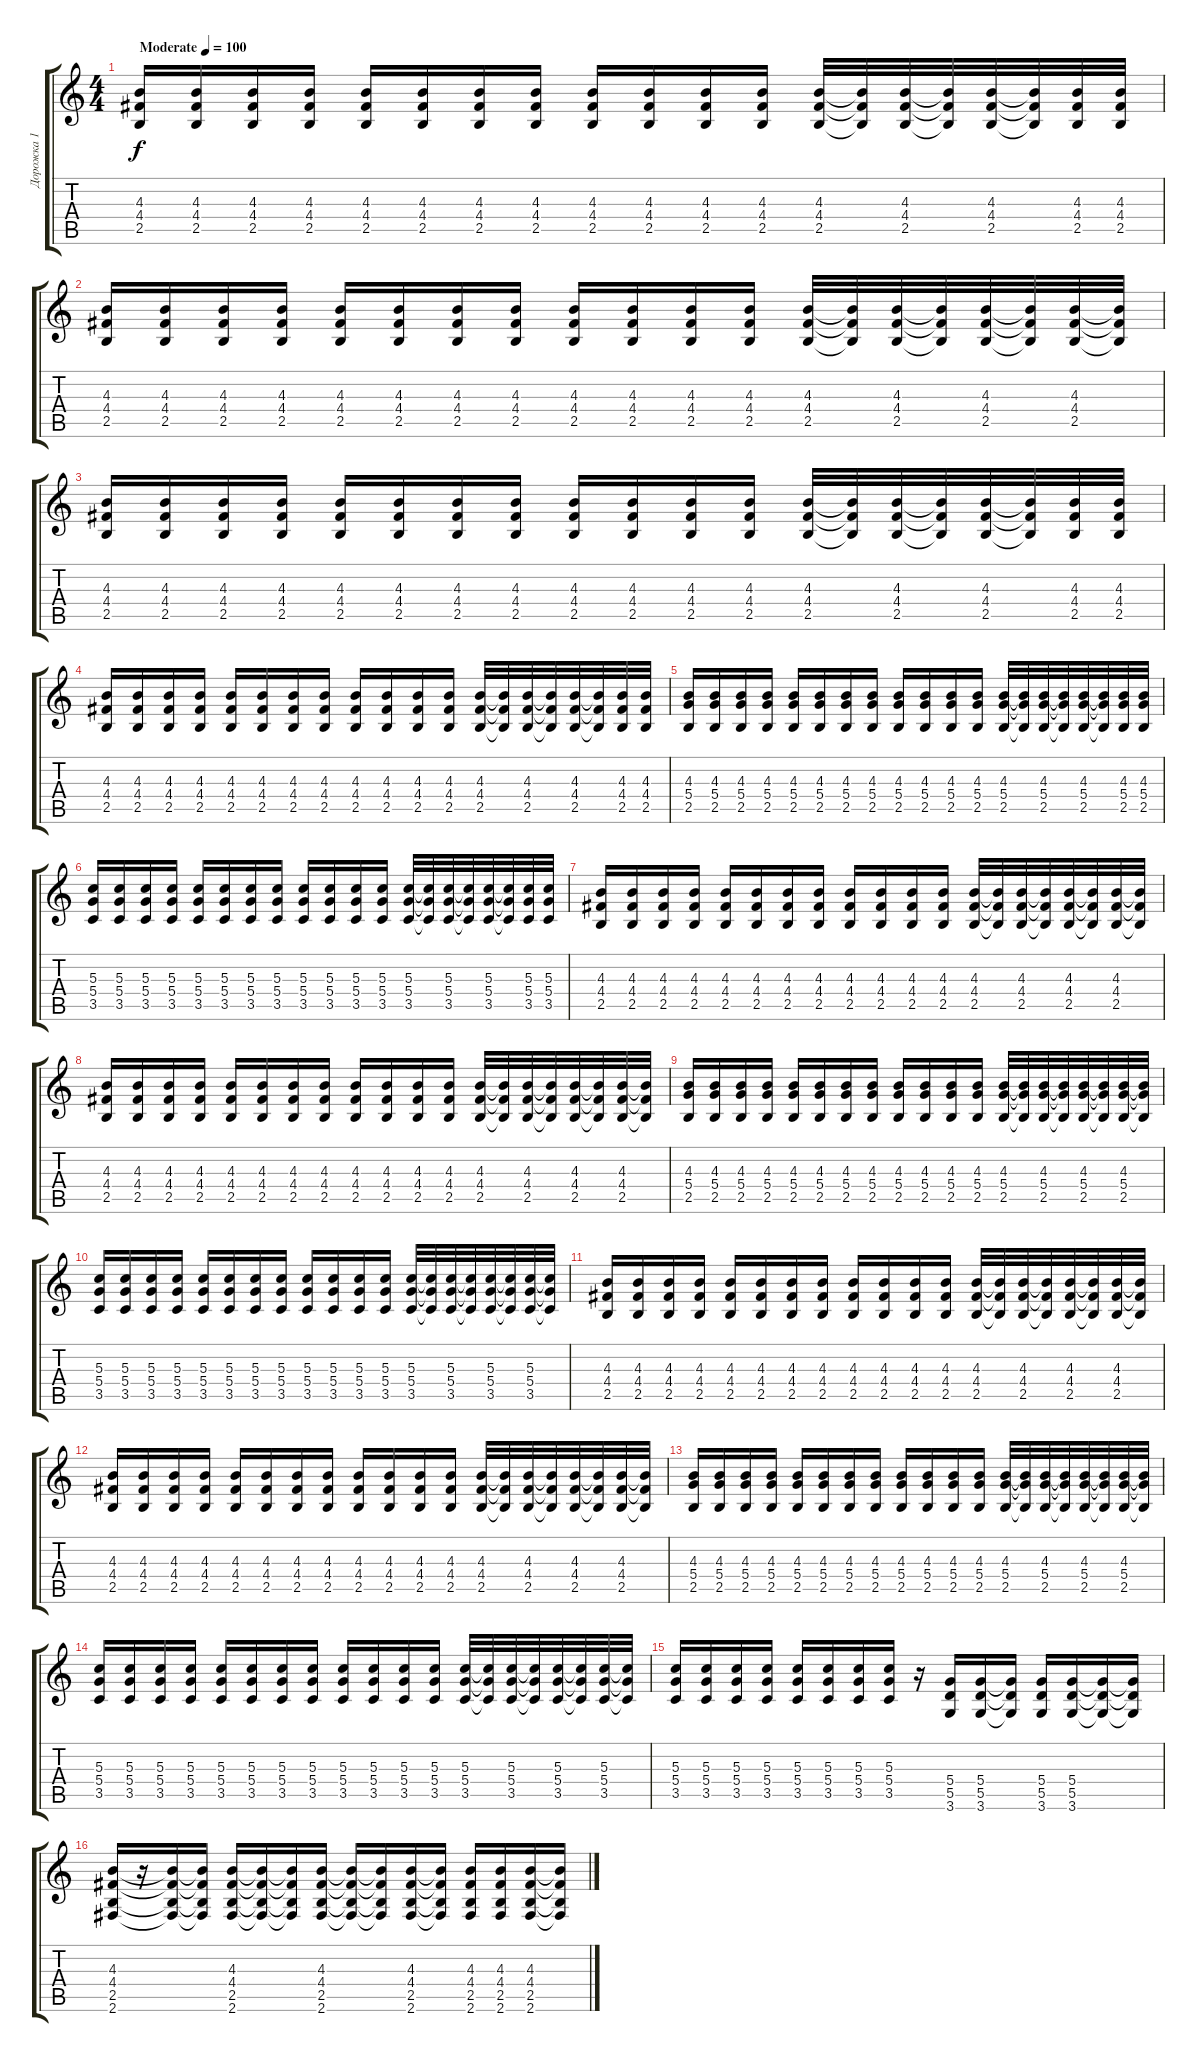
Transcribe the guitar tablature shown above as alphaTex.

\track ("Дорожка 1" "Дорожка 1") {instrument acousticguitarsteel}
\staff {score tabs}
\tuning (E4 B3 G3 D3 A2 E2) {hide}
\ts (4 4)
\tempo (100 "Moderate")
\clef g2
\ks c
(4.3 4.4 2.5).16{dy f instrument acousticguitarsteel} (4.3 4.4 2.5).16 (4.3 4.4 2.5).16 (4.3 4.4 2.5).16 (4.3 4.4 2.5).16 (4.3 4.4 2.5).16 (4.3 4.4 2.5).16 (4.3 4.4 2.5).16 (4.3 4.4 2.5).16 (4.3 4.4 2.5).16 (4.3 4.4 2.5).16 (4.3 4.4 2.5).16 (4.3 4.4 2.5).32 (4.3{t} 4.4{t} 2.5{t}).32 (4.3 4.4 2.5).32 (4.3{t} 4.4{t} 2.5{t}).32 (4.3 4.4 2.5).32 (4.3{t} 4.4{t} 2.5{t}).32 (4.3 4.4 2.5).32 (4.3 4.4 2.5).32 |
(4.3 4.4 2.5).16 (4.3 4.4 2.5).16 (4.3 4.4 2.5).16 (4.3 4.4 2.5).16 (4.3 4.4 2.5).16 (4.3 4.4 2.5).16 (4.3 4.4 2.5).16 (4.3 4.4 2.5).16 (4.3 4.4 2.5).16 (4.3 4.4 2.5).16 (4.3 4.4 2.5).16 (4.3 4.4 2.5).16 (4.3 4.4 2.5).32 (4.3{t} 4.4{t} 2.5{t}).32 (4.3 4.4 2.5).32 (4.3{t} 4.4{t} 2.5{t}).32 (4.3 4.4 2.5).32 (4.3{t} 4.4{t} 2.5{t}).32 (4.3 4.4 2.5).32 (4.3{t} 4.4{t} 2.5{t}).32 |
(4.3 4.4 2.5).16 (4.3 4.4 2.5).16 (4.3 4.4 2.5).16 (4.3 4.4 2.5).16 (4.3 4.4 2.5).16 (4.3 4.4 2.5).16 (4.3 4.4 2.5).16 (4.3 4.4 2.5).16 (4.3 4.4 2.5).16 (4.3 4.4 2.5).16 (4.3 4.4 2.5).16 (4.3 4.4 2.5).16 (4.3 4.4 2.5).32 (4.3{t} 4.4{t} 2.5{t}).32 (4.3 4.4 2.5).32 (4.3{t} 4.4{t} 2.5{t}).32 (4.3 4.4 2.5).32 (4.3{t} 4.4{t} 2.5{t}).32 (4.3 4.4 2.5).32 (4.3 4.4 2.5).32 |
(4.3 4.4 2.5).16 (4.3 4.4 2.5).16 (4.3 4.4 2.5).16 (4.3 4.4 2.5).16 (4.3 4.4 2.5).16 (4.3 4.4 2.5).16 (4.3 4.4 2.5).16 (4.3 4.4 2.5).16 (4.3 4.4 2.5).16 (4.3 4.4 2.5).16 (4.3 4.4 2.5).16 (4.3 4.4 2.5).16 (4.3 4.4 2.5).32 (4.3{t} 4.4{t} 2.5{t}).32 (4.3 4.4 2.5).32 (4.3{t} 4.4{t} 2.5{t}).32 (4.3 4.4 2.5).32 (4.3{t} 4.4{t} 2.5{t}).32 (4.3 4.4 2.5).32 (4.3 4.4 2.5).32 |
(4.3 5.4 2.5).16 (4.3 5.4 2.5).16 (4.3 5.4 2.5).16 (4.3 5.4 2.5).16 (4.3 5.4 2.5).16 (4.3 5.4 2.5).16 (4.3 5.4 2.5).16 (4.3 5.4 2.5).16 (4.3 5.4 2.5).16 (4.3 5.4 2.5).16 (4.3 5.4 2.5).16 (4.3 5.4 2.5).16 (4.3 5.4 2.5).32 (4.3{t} 5.4{t} 2.5{t}).32 (4.3 5.4 2.5).32 (4.3{t} 5.4{t} 2.5{t}).32 (4.3 5.4 2.5).32 (4.3{t} 5.4{t} 2.5{t}).32 (4.3 5.4 2.5).32 (4.3 5.4 2.5).32 |
(5.3 5.4 3.5).16 (5.3 5.4 3.5).16 (5.3 5.4 3.5).16 (5.3 5.4 3.5).16 (5.3 5.4 3.5).16 (5.3 5.4 3.5).16 (5.3 5.4 3.5).16 (5.3 5.4 3.5).16 (5.3 5.4 3.5).16 (5.3 5.4 3.5).16 (5.3 5.4 3.5).16 (5.3 5.4 3.5).16 (5.3 5.4 3.5).32 (5.3{t} 5.4{t} 3.5{t}).32 (5.3 5.4 3.5).32 (5.3{t} 5.4{t} 3.5{t}).32 (5.3 5.4 3.5).32 (5.3{t} 5.4{t} 3.5{t}).32 (5.3 5.4 3.5).32 (5.3 5.4 3.5).32 |
(4.3 4.4 2.5).16 (4.3 4.4 2.5).16 (4.3 4.4 2.5).16 (4.3 4.4 2.5).16 (4.3 4.4 2.5).16 (4.3 4.4 2.5).16 (4.3 4.4 2.5).16 (4.3 4.4 2.5).16 (4.3 4.4 2.5).16 (4.3 4.4 2.5).16 (4.3 4.4 2.5).16 (4.3 4.4 2.5).16 (4.3 4.4 2.5).32 (4.3{t} 4.4{t} 2.5{t}).32 (4.3 4.4 2.5).32 (4.3{t} 4.4{t} 2.5{t}).32 (4.3 4.4 2.5).32 (4.3{t} 4.4{t} 2.5{t}).32 (4.3 4.4 2.5).32 (4.3{t} 4.4{t} 2.5{t}).32 |
(4.3 4.4 2.5).16 (4.3 4.4 2.5).16 (4.3 4.4 2.5).16 (4.3 4.4 2.5).16 (4.3 4.4 2.5).16 (4.3 4.4 2.5).16 (4.3 4.4 2.5).16 (4.3 4.4 2.5).16 (4.3 4.4 2.5).16 (4.3 4.4 2.5).16 (4.3 4.4 2.5).16 (4.3 4.4 2.5).16 (4.3 4.4 2.5).32 (4.3{t} 4.4{t} 2.5{t}).32 (4.3 4.4 2.5).32 (4.3{t} 4.4{t} 2.5{t}).32 (4.3 4.4 2.5).32 (4.3{t} 4.4{t} 2.5{t}).32 (4.3 4.4 2.5).32 (4.3{t} 4.4{t} 2.5{t}).32 |
(4.3 5.4 2.5).16 (4.3 5.4 2.5).16 (4.3 5.4 2.5).16 (4.3 5.4 2.5).16 (4.3 5.4 2.5).16 (4.3 5.4 2.5).16 (4.3 5.4 2.5).16 (4.3 5.4 2.5).16 (4.3 5.4 2.5).16 (4.3 5.4 2.5).16 (4.3 5.4 2.5).16 (4.3 5.4 2.5).16 (4.3 5.4 2.5).32 (4.3{t} 5.4{t} 2.5{t}).32 (4.3 5.4 2.5).32 (4.3{t} 5.4{t} 2.5{t}).32 (4.3 5.4 2.5).32 (4.3{t} 5.4{t} 2.5{t}).32 (4.3 5.4 2.5).32 (4.3{t} 5.4{t} 2.5{t}).32 |
(5.3 5.4 3.5).16 (5.3 5.4 3.5).16 (5.3 5.4 3.5).16 (5.3 5.4 3.5).16 (5.3 5.4 3.5).16 (5.3 5.4 3.5).16 (5.3 5.4 3.5).16 (5.3 5.4 3.5).16 (5.3 5.4 3.5).16 (5.3 5.4 3.5).16 (5.3 5.4 3.5).16 (5.3 5.4 3.5).16 (5.3 5.4 3.5).32 (5.3{t} 5.4{t} 3.5{t}).32 (5.3 5.4 3.5).32 (5.3{t} 5.4{t} 3.5{t}).32 (5.3 5.4 3.5).32 (5.3{t} 5.4{t} 3.5{t}).32 (5.3 5.4 3.5).32 (5.3{t} 5.4{t} 3.5{t}).32 |
(4.3 4.4 2.5).16 (4.3 4.4 2.5).16 (4.3 4.4 2.5).16 (4.3 4.4 2.5).16 (4.3 4.4 2.5).16 (4.3 4.4 2.5).16 (4.3 4.4 2.5).16 (4.3 4.4 2.5).16 (4.3 4.4 2.5).16 (4.3 4.4 2.5).16 (4.3 4.4 2.5).16 (4.3 4.4 2.5).16 (4.3 4.4 2.5).32 (4.3{t} 4.4{t} 2.5{t}).32 (4.3 4.4 2.5).32 (4.3{t} 4.4{t} 2.5{t}).32 (4.3 4.4 2.5).32 (4.3{t} 4.4{t} 2.5{t}).32 (4.3 4.4 2.5).32 (4.3{t} 4.4{t} 2.5{t}).32 |
(4.3 4.4 2.5).16 (4.3 4.4 2.5).16 (4.3 4.4 2.5).16 (4.3 4.4 2.5).16 (4.3 4.4 2.5).16 (4.3 4.4 2.5).16 (4.3 4.4 2.5).16 (4.3 4.4 2.5).16 (4.3 4.4 2.5).16 (4.3 4.4 2.5).16 (4.3 4.4 2.5).16 (4.3 4.4 2.5).16 (4.3 4.4 2.5).32 (4.3{t} 4.4{t} 2.5{t}).32 (4.3 4.4 2.5).32 (4.3{t} 4.4{t} 2.5{t}).32 (4.3 4.4 2.5).32 (4.3{t} 4.4{t} 2.5{t}).32 (4.3 4.4 2.5).32 (4.3{t} 4.4{t} 2.5{t}).32 |
(4.3 5.4 2.5).16 (4.3 5.4 2.5).16 (4.3 5.4 2.5).16 (4.3 5.4 2.5).16 (4.3 5.4 2.5).16 (4.3 5.4 2.5).16 (4.3 5.4 2.5).16 (4.3 5.4 2.5).16 (4.3 5.4 2.5).16 (4.3 5.4 2.5).16 (4.3 5.4 2.5).16 (4.3 5.4 2.5).16 (4.3 5.4 2.5).32 (4.3{t} 5.4{t} 2.5{t}).32 (4.3 5.4 2.5).32 (4.3{t} 5.4{t} 2.5{t}).32 (4.3 5.4 2.5).32 (4.3{t} 5.4{t} 2.5{t}).32 (4.3 5.4 2.5).32 (4.3{t} 5.4{t} 2.5{t}).32 |
(5.3 5.4 3.5).16 (5.3 5.4 3.5).16 (5.3 5.4 3.5).16 (5.3 5.4 3.5).16 (5.3 5.4 3.5).16 (5.3 5.4 3.5).16 (5.3 5.4 3.5).16 (5.3 5.4 3.5).16 (5.3 5.4 3.5).16 (5.3 5.4 3.5).16 (5.3 5.4 3.5).16 (5.3 5.4 3.5).16 (5.3 5.4 3.5).32 (5.3{t} 5.4{t} 3.5{t}).32 (5.3 5.4 3.5).32 (5.3{t} 5.4{t} 3.5{t}).32 (5.3 5.4 3.5).32 (5.3{t} 5.4{t} 3.5{t}).32 (5.3 5.4 3.5).32 (5.3{t} 5.4{t} 3.5{t}).32 |
(5.3 5.4 3.5).16 (5.3 5.4 3.5).16 (5.3 5.4 3.5).16 (5.3 5.4 3.5).16 (5.3 5.4 3.5).16 (5.3 5.4 3.5).16 (5.3 5.4 3.5).16 (5.3 5.4 3.5).16 r.16 (5.4 5.5 3.6).16 (5.4 5.5 3.6).16 (5.4{t} 5.5{t} 3.6{t}).16 (5.4 5.5 3.6).16 (5.4 5.5 3.6).16 (5.4{t} 5.5{t} 3.6{t}).16 (5.4{t} 5.5{t} 3.6{t}).16 |
(4.3 4.4 2.5 2.6).16 r.16 (4.3{t} 4.4{t} 2.5{t} 2.6{t}).16 (4.3{t} 4.4{t} 2.5{t} 2.6{t}).16 (4.3 4.4 2.5 2.6).16 (4.3{t} 4.4{t} 2.5{t} 2.6{t}).16 (4.3{t} 4.4{t} 2.5{t} 2.6{t}).16 (4.3 4.4 2.5 2.6).16 (4.3{t} 4.4{t} 2.5{t} 2.6{t}).16 (4.3{t} 4.4{t} 2.5{t} 2.6{t}).16 (4.3 4.4 2.5 2.6).16 (4.3{t} 4.4{t} 2.5{t} 2.6{t}).16 (4.3 4.4 2.5 2.6).16 (4.3 4.4 2.5 2.6).16 (4.3 4.4 2.5 2.6).16 (4.3{t} 4.4{t} 2.5{t} 2.6{t}).16
